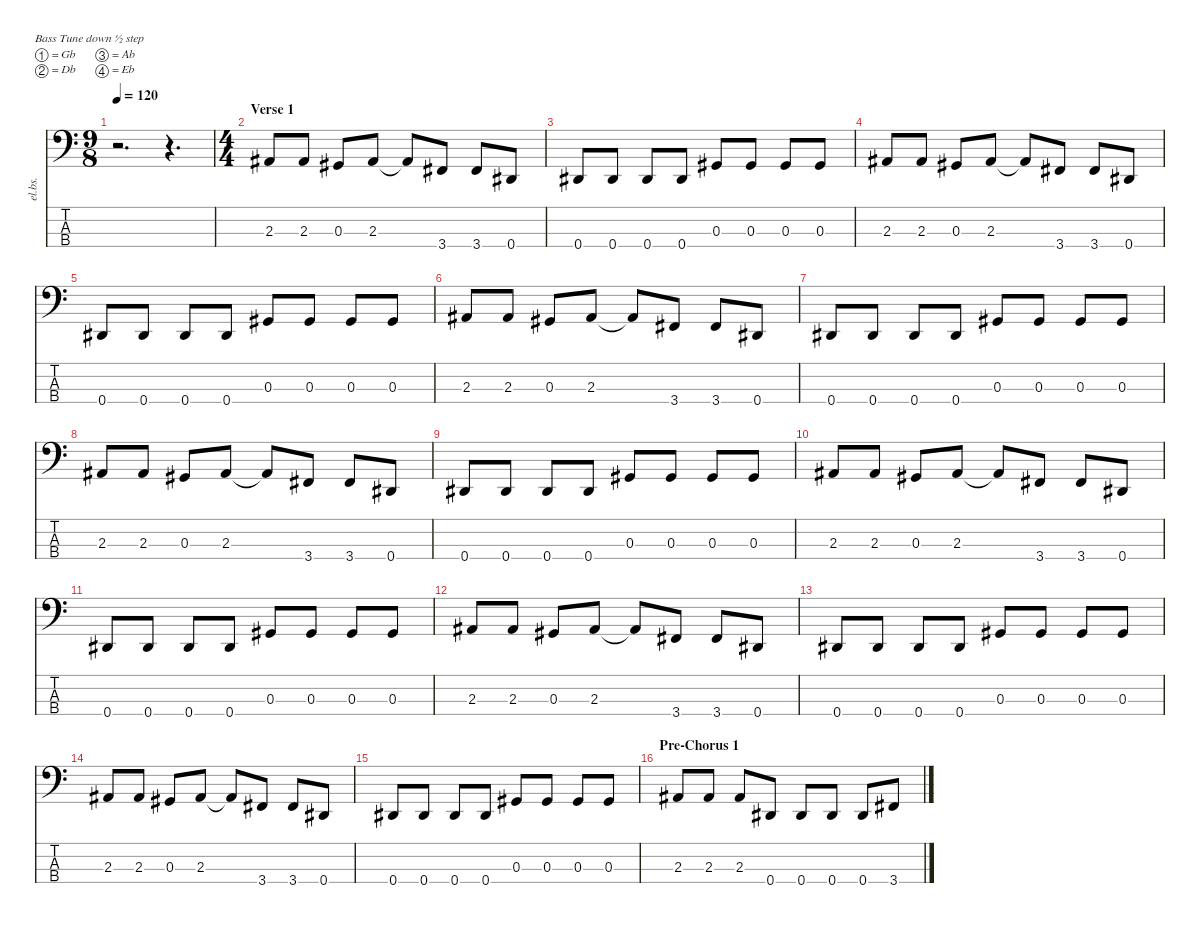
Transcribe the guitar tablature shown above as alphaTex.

\defaultSystemsLayout 4
\hideDynamics
\bracketExtendMode nobrackets
\otherSystemsTrackNameOrientation horizontal
\track ("D'arcy Wretzky" "el.bs.") {instrument electricbasspick}
\staff {score tabs}
\tuning (Gb2 Db2 Ab1 Eb1)
\ts (9 8)
\beaming (8 2 2 2 3)
\tempo 120
\clef f4
\ks c
r.2{d dy mf instrument electricbasspick beam Down} r.4{d beam Down} |
\ts (4 4)
\beaming (8 2 2 2 2)
\section ("" "Verse 1")
2.3{acc #}.8{beam Up} 2.3{acc #}.8{beam Up} 0.3{acc #}.8{beam Up} 2.3{acc #}.8{beam Up} 2.3{t acc #}.8{beam Up} 3.4{acc #}.8{beam Up} 3.4{acc #}.8{beam Up} 0.4{acc #}.8{beam Up} |
0.4{acc #}.8{beam Up} 0.4{acc #}.8{beam Up} 0.4{acc #}.8{beam Up} 0.4{acc #}.8{beam Up} 0.3{acc #}.8{beam Up} 0.3{acc #}.8{beam Up} 0.3{acc #}.8{beam Up} 0.3{acc #}.8{beam Up} |
2.3{acc #}.8{beam Up} 2.3{acc #}.8{beam Up} 0.3{acc #}.8{beam Up} 2.3{acc #}.8{beam Up} 2.3{t acc #}.8{beam Up} 3.4{acc #}.8{beam Up} 3.4{acc #}.8{beam Up} 0.4{acc #}.8{beam Up} |
0.4{acc #}.8{beam Up} 0.4{acc #}.8{beam Up} 0.4{acc #}.8{beam Up} 0.4{acc #}.8{beam Up} 0.3{acc #}.8{beam Up} 0.3{acc #}.8{beam Up} 0.3{acc #}.8{beam Up} 0.3{acc #}.8{beam Up} |
2.3{acc #}.8{beam Up} 2.3{acc #}.8{beam Up} 0.3{acc #}.8{beam Up} 2.3{acc #}.8{beam Up} 2.3{t acc #}.8{beam Up} 3.4{acc #}.8{beam Up} 3.4{acc #}.8{beam Up} 0.4{acc #}.8{beam Up} |
0.4{acc #}.8{beam Up} 0.4{acc #}.8{beam Up} 0.4{acc #}.8{beam Up} 0.4{acc #}.8{beam Up} 0.3{acc #}.8{beam Up} 0.3{acc #}.8{beam Up} 0.3{acc #}.8{beam Up} 0.3{acc #}.8{beam Up} |
2.3{acc #}.8{beam Up} 2.3{acc #}.8{beam Up} 0.3{acc #}.8{beam Up} 2.3{acc #}.8{beam Up} 2.3{t acc #}.8{beam Up} 3.4{acc #}.8{beam Up} 3.4{acc #}.8{beam Up} 0.4{acc #}.8{beam Up} |
0.4{acc #}.8{beam Up} 0.4{acc #}.8{beam Up} 0.4{acc #}.8{beam Up} 0.4{acc #}.8{beam Up} 0.3{acc #}.8{beam Up} 0.3{acc #}.8{beam Up} 0.3{acc #}.8{beam Up} 0.3{acc #}.8{beam Up} |
2.3{acc #}.8{beam Up} 2.3{acc #}.8{beam Up} 0.3{acc #}.8{beam Up} 2.3{acc #}.8{beam Up} 2.3{t acc #}.8{beam Up} 3.4{acc #}.8{beam Up} 3.4{acc #}.8{beam Up} 0.4{acc #}.8{beam Up} |
0.4{acc #}.8{beam Up} 0.4{acc #}.8{beam Up} 0.4{acc #}.8{beam Up} 0.4{acc #}.8{beam Up} 0.3{acc #}.8{beam Up} 0.3{acc #}.8{beam Up} 0.3{acc #}.8{beam Up} 0.3{acc #}.8{beam Up} |
2.3{acc #}.8{beam Up} 2.3{acc #}.8{beam Up} 0.3{acc #}.8{beam Up} 2.3{acc #}.8{beam Up} 2.3{t acc #}.8{beam Up} 3.4{acc #}.8{beam Up} 3.4{acc #}.8{beam Up} 0.4{acc #}.8{beam Up} |
0.4{acc #}.8{beam Up} 0.4{acc #}.8{beam Up} 0.4{acc #}.8{beam Up} 0.4{acc #}.8{beam Up} 0.3{acc #}.8{beam Up} 0.3{acc #}.8{beam Up} 0.3{acc #}.8{beam Up} 0.3{acc #}.8{beam Up} |
2.3{acc #}.8{beam Up} 2.3{acc #}.8{beam Up} 0.3{acc #}.8{beam Up} 2.3{acc #}.8{beam Up} 2.3{t acc #}.8{beam Up} 3.4{acc #}.8{beam Up} 3.4{acc #}.8{beam Up} 0.4{acc #}.8{beam Up} |
0.4{acc #}.8{beam Up} 0.4{acc #}.8{beam Up} 0.4{acc #}.8{beam Up} 0.4{acc #}.8{beam Up} 0.3{acc #}.8{beam Up} 0.3{acc #}.8{beam Up} 0.3{acc #}.8{beam Up} 0.3{acc #}.8{beam Up} |
\section ("" "Pre-Chorus 1")
2.3{acc #}.8{beam Up} 2.3{acc #}.8{beam Up} 2.3{acc #}.8{beam Up} 0.4{acc #}.8{beam Up} 0.4{acc #}.8{beam Up} 0.4{acc #}.8{beam Up} 0.4{acc #}.8{beam Up} 3.4{acc #}.8{beam Up}
